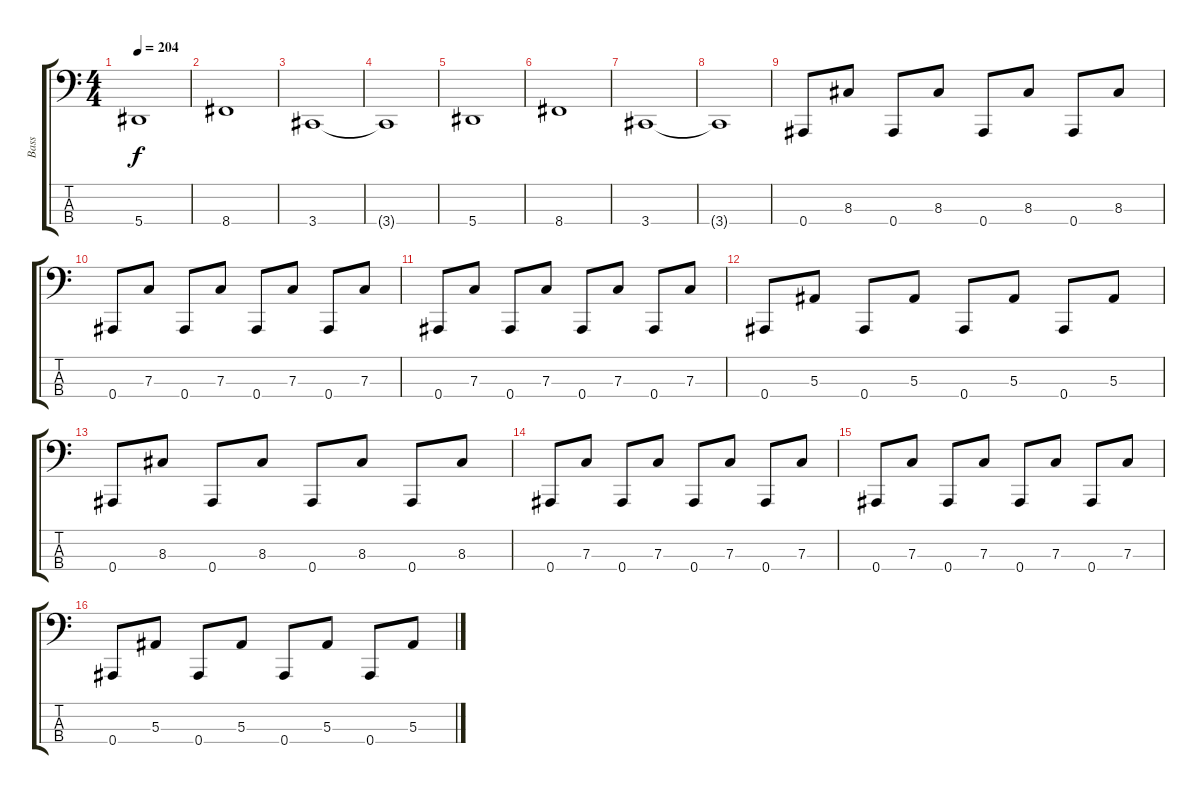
\track ("Bass" "Bass") {instrument electricbassfinger}
\staff {score tabs}
\tuning (Eb2 Bb1 F1 Bb0) {hide}
\ts (4 4)
\tempo 204
\clef f4
\ks c
5.4.1{dy f} |
8.4.1 |
3.4.1 |
3.4{t}.1 |
5.4.1 |
8.4.1 |
3.4.1 |
3.4{t}.1 |
0.4.8 8.3.8 0.4.8 8.3.8 0.4.8 8.3.8 0.4.8 8.3.8 |
0.4.8 7.3.8 0.4.8 7.3.8 0.4.8 7.3.8 0.4.8 7.3.8 |
0.4.8 7.3.8 0.4.8 7.3.8 0.4.8 7.3.8 0.4.8 7.3.8 |
0.4.8 5.3.8 0.4.8 5.3.8 0.4.8 5.3.8 0.4.8 5.3.8 |
0.4.8 8.3.8 0.4.8 8.3.8 0.4.8 8.3.8 0.4.8 8.3.8 |
0.4.8 7.3.8 0.4.8 7.3.8 0.4.8 7.3.8 0.4.8 7.3.8 |
0.4.8 7.3.8 0.4.8 7.3.8 0.4.8 7.3.8 0.4.8 7.3.8 |
0.4.8 5.3.8 0.4.8 5.3.8 0.4.8 5.3.8 0.4.8 5.3.8
